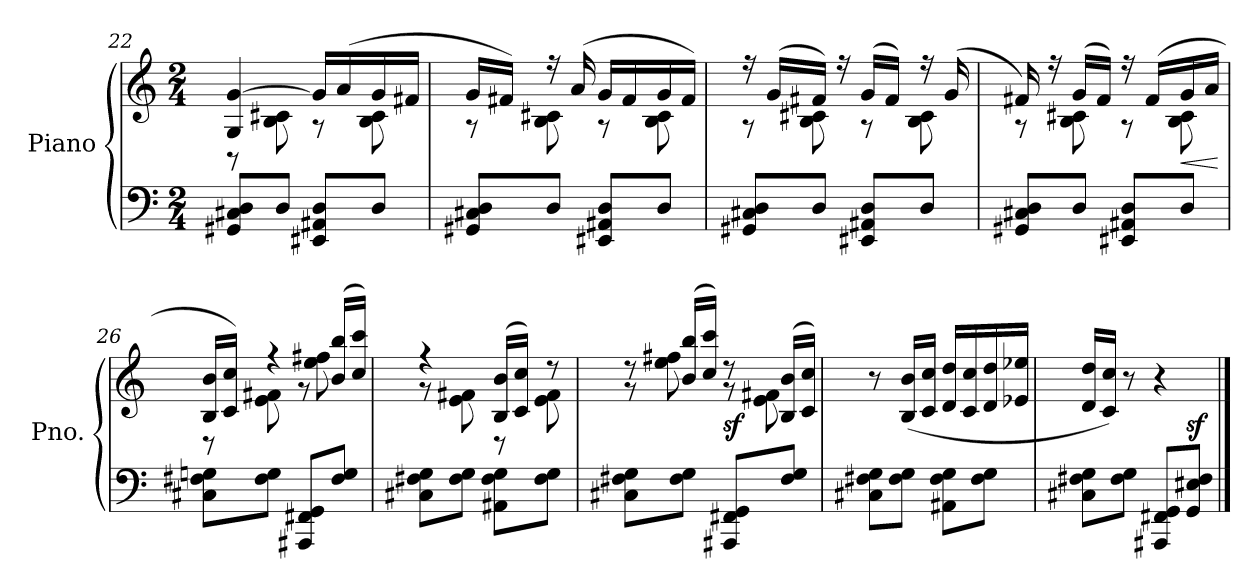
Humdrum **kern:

**kern	**kern	**dynam
*part1	*part1	*part1
*staff2	*staff1	*staff1/2
*I"Piano	*	*
*I'Pno.	*	*
*clefF4	*clefG2	*
*k[]	*k[]	*
*C:	*C:	*
*M2/4	*M2/4	*
*MM123	*MM123	*
=22	=22	=22
*	*^	*
8GG#X 8C#X 8DL	4G [4g	8r	.
8DJ	.	8B 8c#X	.
8EE#X 8AA#X 8DL	16gLL]	8r	.
.	(16a	.	.
8DJ	16g	8B 8c#	.
.	16f#XJJ	.	.
=23	=23	=23	=23
8GG#X 8C#X 8DL	16gLL	8r	.
.	16f#XJJ)	.	.
8DJ	16r	8B 8c#X	.
.	(16a	.	.
8EE#X 8AA#X 8DL	16gLL	8r	.
.	16f#	.	.
8DJ	16g	8B 8c#	.
.	16f#JJ)	.	.
=24	=24	=24	=24
8GG#X 8C#X 8DL	16r	8r	.
.	(16gLL	.	.
8DJ	16f#XJJ)	8B 8c#X	.
.	16r	.	.
8EE#X 8AA#X 8DL	(16gLL	8r	.
.	16f#JJ)	.	.
8DJ	16r	8B 8c#	.
.	(16g	.	.
=25	=25	=25	=25
8GG#X 8C#X 8DL	16f#X)	8r	.
.	16r	.	.
8DJ	(16gLL	8B 8c#X	.
.	16f#JJ)	.	.
8EE#X 8AA#X 8DL	16r	8r	.
.	(16f#LL	.	.
8DJ	16g	8B 8c#	<
.	16aJJ	.	.
*	*v	*v	*
.	.	[
=26	=26	=26
*	*^	*
8C#X 8F#X 8GnL	16B 16bLL	8r	.
.	16c 16ccJJ)	.	.
8F# 8GJ	4r	8e 8f#X	.
8AAA#X 8FF#X 8GGL	.	8r	.
8F# 8GJ	(16b 16bbLL	8ee 8ff#X	.
.	16cc 16cccJJ)	.	.
=27	=27	=27	=27
8C#X 8F#X 8GL	4r	8r	.
8F# 8GJ	.	8e 8f#X	.
8AA#X 8F# 8GL	(16B 16bLL	8r	.
.	16c 16ccJJ)	.	.
8F# 8GJ	8r	8e 8f#	.
=28	=28	=28	=28
8C#X 8F#X 8GL	8r	8r	.
8F# 8GJ	(16b 16bbLL	8ee 8ff#X	.
.	16cc 16cccJJ)	.	.
8AAA#X 8FF#X 8GGL	8r	8r	sf
8F# 8GJ	(16B 16bLL	8e 8f#X	.
.	16c 16ccJJ)	.	.
*	*v	*v	*
=29	=29	=29
8C#X 8F#X 8GL	8r	.
8F# 8GJ	(16B 16bLL	.
.	16c 16ccJJ	.
8AA#X 8F# 8GL	16d 16ddLL	.
.	16c 16cc	.
8F# 8GJ	16d 16dd	.
.	16e-X 16ee-XJJ	.
=30	=30	=30
*	*^	*
8C#X 8F#X 8GL	16d 16ddLL	4.ryy	.
.	16c 16ccJJ)	.	.
8F# 8GJ	8r	.	.
8AAA#X 8FF#X 8GGL	4r	.	.
8GG 8E#X 8F#J	.	8ryy	sf
*	*v	*v	*
==	==	==
*-	*-	*-
